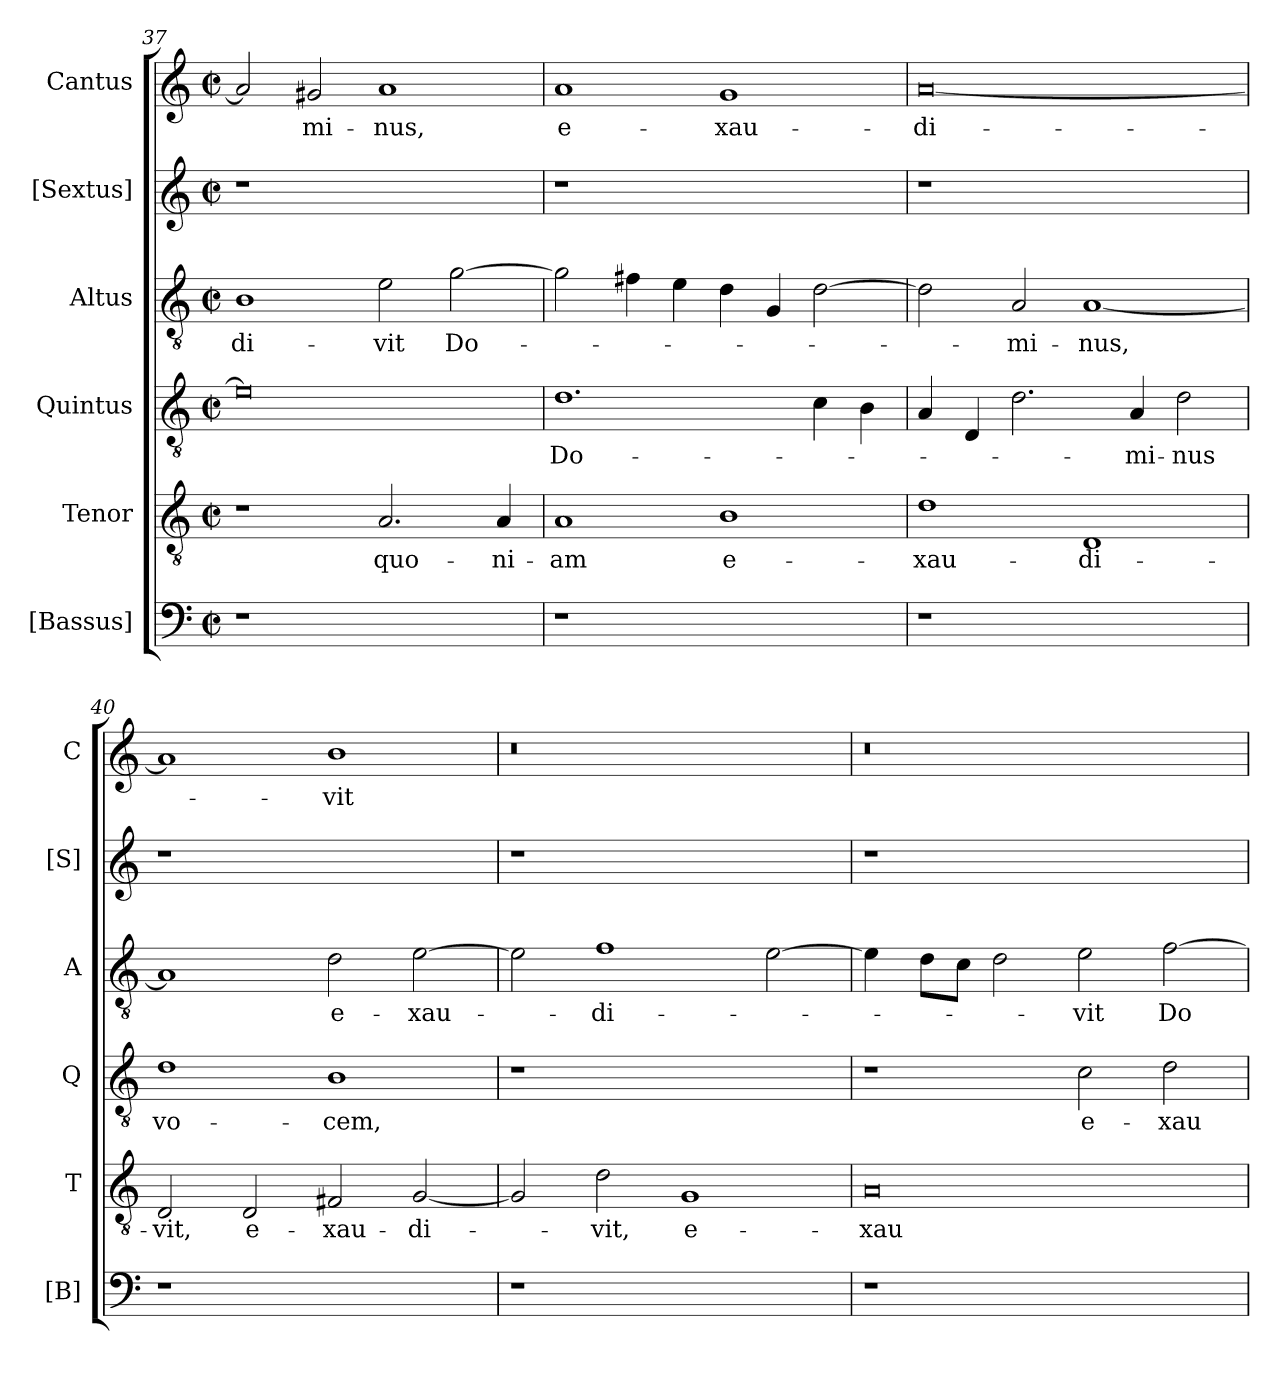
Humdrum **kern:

**kern	**kern	**text	**kern	**text	**kern	**text	**kern	**kern	**text
*part6	*part5	*part5	*part4	*part4	*part3	*part3	*part2	*part1	*part1
*staff6	*staff5	*staff5	*staff4	*staff4	*staff3	*staff3	*staff2	*staff1	*staff1
*I"[Bassus]	*I"Tenor	*	*I"Quintus	*	*I"Altus	*	*I"[Sextus]	*I"Cantus	*
*I'[B]	*I'T	*	*I'Q	*	*I'A	*	*I'[S]	*I'C	*
*clefF4	*clefGv2	*	*clefGv2	*	*clefGv2	*	*clefG2	*clefG2	*
*k[]	*k[]	*	*k[]	*	*k[]	*	*k[]	*k[]	*
*C:	*C:	*	*C:	*	*C:	*	*C:	*C:	*
*M2/2	*M2/2	*	*M2/2	*	*M2/2	*	*M2/2	*M2/2	*
*met(c|)	*met(c|)	*	*met(c|)	*	*met(c|)	*	*met(c|)	*met(c|)	*
=37	=37	=37	=37	=37	=37	=37	=37	=37	=37
1r	1r	.	0e\]	.	1B\	-di-	1r	2a/]	.
.	.	.	.	.	.	.	.	2g#X/	-mi-
1ryy	2.A/	quo-	.	.	2e\	-vit	1ryy	1a/	-nus,
.	.	.	.	.	[2g\	Do-	.	.	.
.	4A/	-ni-	.	.	.	.	.	.	.
=38	=38	=38	=38	=38	=38	=38	=38	=38	=38
1r	1A/	-am	1.d\	Do-	2g\]	.	1r	1a/	e-
.	.	.	.	.	4f#X\	.	.	.	.
.	.	.	.	.	4e\	.	.	.	.
1ryy	1B\	e-	.	.	4d\	.	1ryy	1g/	-xau-
.	.	.	.	.	4G/	.	.	.	.
.	.	.	4c\	.	[2d\	.	.	.	.
.	.	.	4B\	.	.	.	.	.	.
=39	=39	=39	=39	=39	=39	=39	=39	=39	=39
1r	1d\	-xau-	4A/	.	2d\]	.	1r	[0a/	-di-
.	.	.	4D/	.	.	.	.	.	.
.	.	.	2.d\	.	2A/	-mi-	.	.	.
1ryy	1D/	-di-	.	.	[1A/	-nus,	1ryy	.	.
.	.	.	4A/	-mi-	.	.	.	.	.
.	.	.	2d\	-nus	.	.	.	.	.
=40	=40	=40	=40	=40	=40	=40	=40	=40	=40
1r	2D/	-vit,	1d\	vo-	1A/]	.	1r	1a/]	.
.	2D/	e-	.	.	.	.	.	.	.
1ryy	2F#X/	-xau-	1B\	-cem,	2d\	e-	1ryy	1b\	-vit
.	[2G/	-di-	.	.	[2e\	-xau-	.	.	.
!!LO:LB:g=z
=41	=41	=41	=41	=41	=41	=41	=41	=41	=41
!	!	!	!	!	!	!	!	!LO:N:vis=0	!
1r	2G/]	.	1r	.	2e\]	.	1r	1r	.
.	2d\	-vit,	.	.	1f\	-di-	.	.	.
1ryy	1G/	e-	1ryy	.	.	.	1ryy	1ryy	.
.	.	.	.	.	[2e\	.	.	.	.
=42	=42	=42	=42	=42	=42	=42	=42	=42	=42
!	!	!	!	!	!	!	!	!LO:N:vis=0	!
1r	0A/	-xau-	1r	.	4e\]	.	1r	1r	.
.	.	.	.	.	8d\L	.	.	.	.
.	.	.	.	.	8c\J	.	.	.	.
.	.	.	.	.	2d\	.	.	.	.
1ryy	.	.	2c\	e-	2e\	-vit	1ryy	1ryy	.
.	.	.	2d\	-xau-	[2f\	Do-	.	.	.
=	=	=	=	=	=	=	=	=	=
*-	*-	*-	*-	*-	*-	*-	*-	*-	*-
